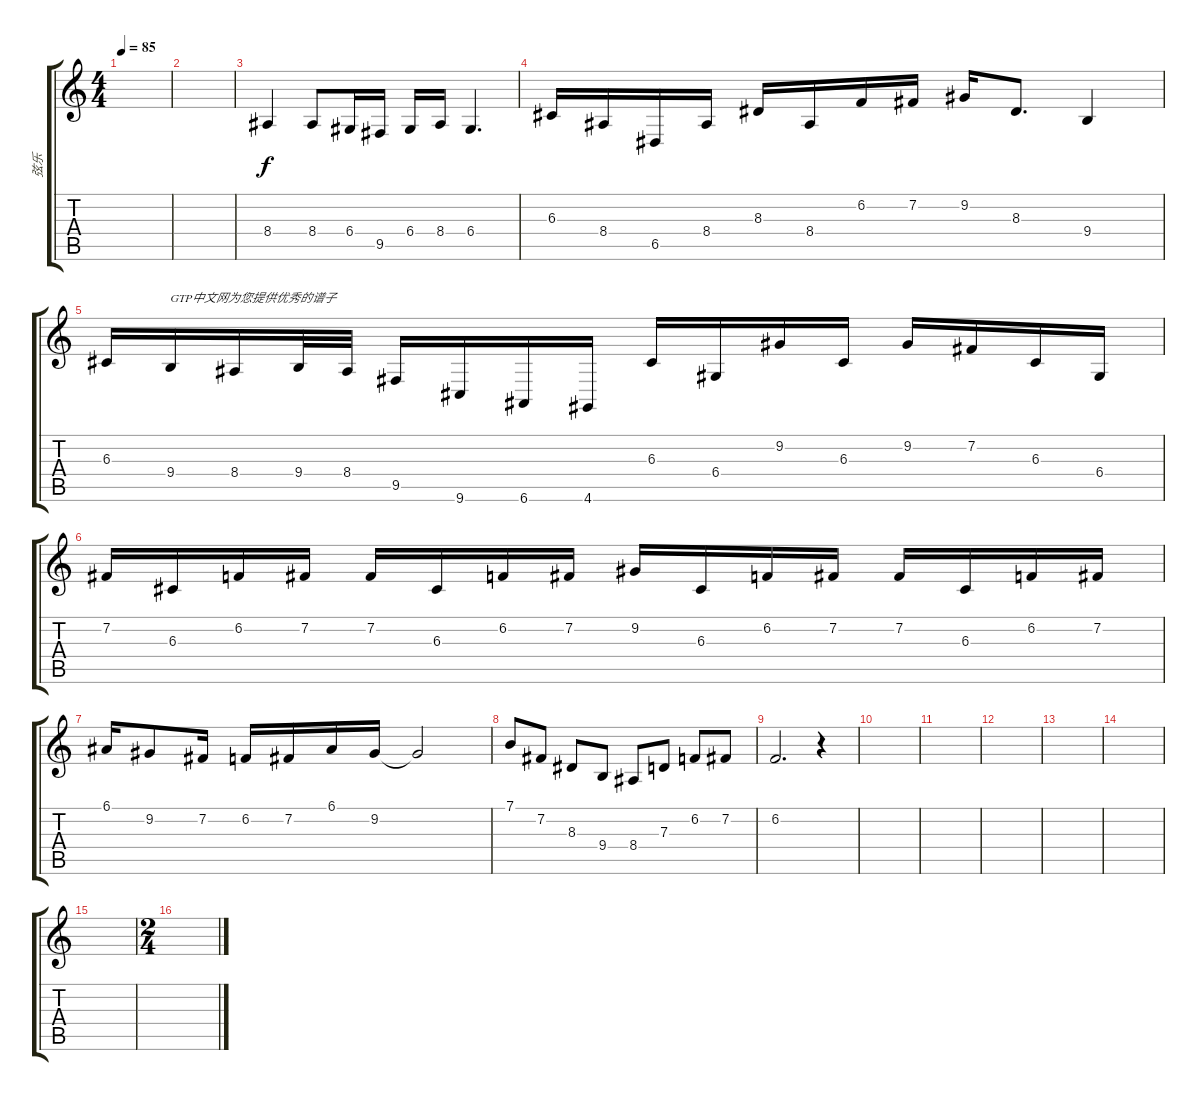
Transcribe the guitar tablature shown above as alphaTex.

\track ("弦乐" "弦乐") {instrument stringensemble1}
\staff {score tabs}
\tuning (E4 B3 G3 D3 A2 E2) {hide}
\ts (4 4)
\tempo 85
\clef g2
\ks c
|
|
8.4.4 8.4.8 6.4.16 9.5.16 6.4.16 8.4.16 6.4.4{d} |
6.3.16 8.4.16 6.5.16 8.4.16 8.3.16 8.4.16 6.2.16 7.2.16 9.2.16 8.3.8{d} 9.4.4 |
6.3.16 9.4.16{txt "GTP中文网为您提供优秀的谱子"} 8.4.16 9.4.32 8.4.32 9.5.16 9.6.16 6.6.16 4.6.16 6.3.16 6.4.16 9.2.16 6.3.16 9.2.16 7.2.16 6.3.16 6.4.16 |
7.2.16 6.3.16 6.2.16 7.2.16 7.2.16 6.3.16 6.2.16 7.2.16 9.2.16 6.3.16 6.2.16 7.2.16 7.2.16 6.3.16 6.2.16 7.2.16 |
6.1.16 9.2.8 7.2.16 6.2.16 7.2.16 6.1.16 9.2.16 9.2{t}.2 |
7.1.8 7.2.8 8.3.8 9.4.8 8.4.8 7.3.8 6.2.8 7.2.8 |
6.2.2{d} r.4 |
|
|
|
|
|
|
\ts (2 4)
